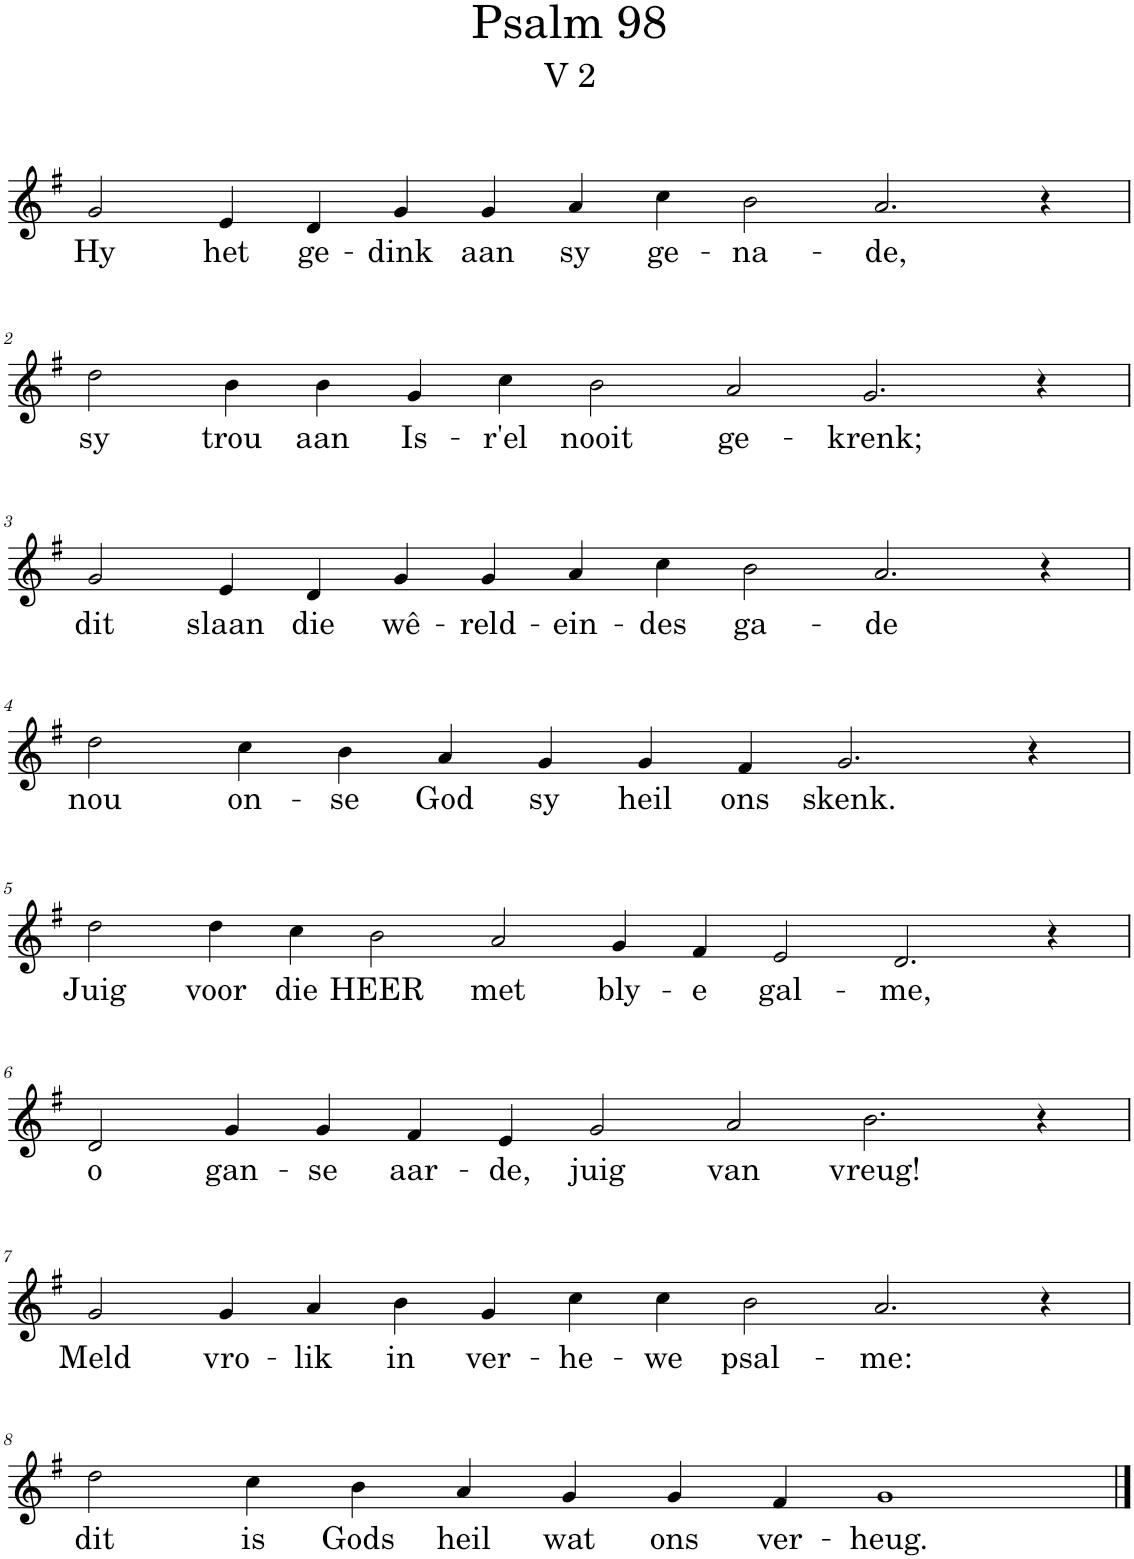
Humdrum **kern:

**kern	**text
*part1	*part1
*staff1	*staff1
*I"Pipe Organ	*
*I'Org.	*
*clefG2	*
*k[f#]	*
*M14/4	*
=1	=1
!	!LO:LY:b
2g/	Hy
!	!LO:LY:b
4e/	het
!	!LO:LY:b
4d/	ge-
!	!LO:LY:b
4g/	-dink
!	!LO:LY:b
4g/	aan
!	!LO:LY:b
4a/	sy
!	!LO:LY:b
4cc\	ge-
!	!LO:LY:b
2b\	-na-
!	!LO:LY:b
2.a/	-de,
4r	.
!!LO:LB:g=z
=2	=2
!	!LO:LY:b
2dd\	sy
!	!LO:LY:b
4b\	trou
!	!LO:LY:b
4b\	aan
!	!LO:LY:b
4g/	Is-
!	!LO:LY:b
4cc\	-r'el
!	!LO:LY:b
2b\	nooit
!	!LO:LY:b
2a/	ge-
!	!LO:LY:b
2.g/	-krenk;
4r	.
!!LO:LB:g=z
=3	=3
!	!LO:LY:b
2g/	dit
!	!LO:LY:b
4e/	slaan
!	!LO:LY:b
4d/	die
!	!LO:LY:b
4g/	wê-
!	!LO:LY:b
4g/	-reld-
!	!LO:LY:b
4a/	-ein-
!	!LO:LY:b
4cc\	-des
!	!LO:LY:b
2b\	ga-
!	!LO:LY:b
2.a/	-de
4r	.
!!LO:LB:g=z
=4	=4
*M12/4	*
!	!LO:LY:b
2dd\	nou
!	!LO:LY:b
4cc\	on-
!	!LO:LY:b
4b\	-se
!	!LO:LY:b
4a/	God
!	!LO:LY:b
4g/	sy
!	!LO:LY:b
4g/	heil
!	!LO:LY:b
4f#/	ons
!	!LO:LY:b
2.g/	skenk.
4r	.
!!LO:LB:g=z
=5	=5
*M16/4	*
!	!LO:LY:b
2dd\	Juig
!	!LO:LY:b
4dd\	voor
!	!LO:LY:b
4cc\	die
!	!LO:LY:b
2b\	HEER
!	!LO:LY:b
2a/	met
!	!LO:LY:b
4g/	bly-
!	!LO:LY:b
4f#/	-e
!	!LO:LY:b
2e/	gal-
!	!LO:LY:b
2.d/	-me,
4r	.
!!LO:LB:g=z
=6	=6
*M14/4	*
!	!LO:LY:b
2d/	o
!	!LO:LY:b
4g/	gan-
!	!LO:LY:b
4g/	-se
!	!LO:LY:b
4f#/	aar-
!	!LO:LY:b
4e/	-de,
!	!LO:LY:b
2g/	juig
!	!LO:LY:b
2a/	van
!	!LO:LY:b
2.b\	vreug!
4r	.
!!LO:LB:g=z
=7	=7
!	!LO:LY:b
2g/	Meld
!	!LO:LY:b
4g/	vro-
!	!LO:LY:b
4a/	-lik
!	!LO:LY:b
4b\	in
!	!LO:LY:b
4g/	ver-
!	!LO:LY:b
4cc\	-he-
!	!LO:LY:b
4cc\	-we
!	!LO:LY:b
2b\	psal-
!	!LO:LY:b
2.a/	-me:
4r	.
!!LO:LB:g=z
=8	=8
*M12/4	*
!	!LO:LY:b
2dd\	dit
!	!LO:LY:b
4cc\	is
!	!LO:LY:b
4b\	Gods
!	!LO:LY:b
4a/	heil
!	!LO:LY:b
4g/	wat
!	!LO:LY:b
4g/	ons
!	!LO:LY:b
4f#/	ver-
!	!LO:LY:b
1g	-heug.
==	==
*-	*-
